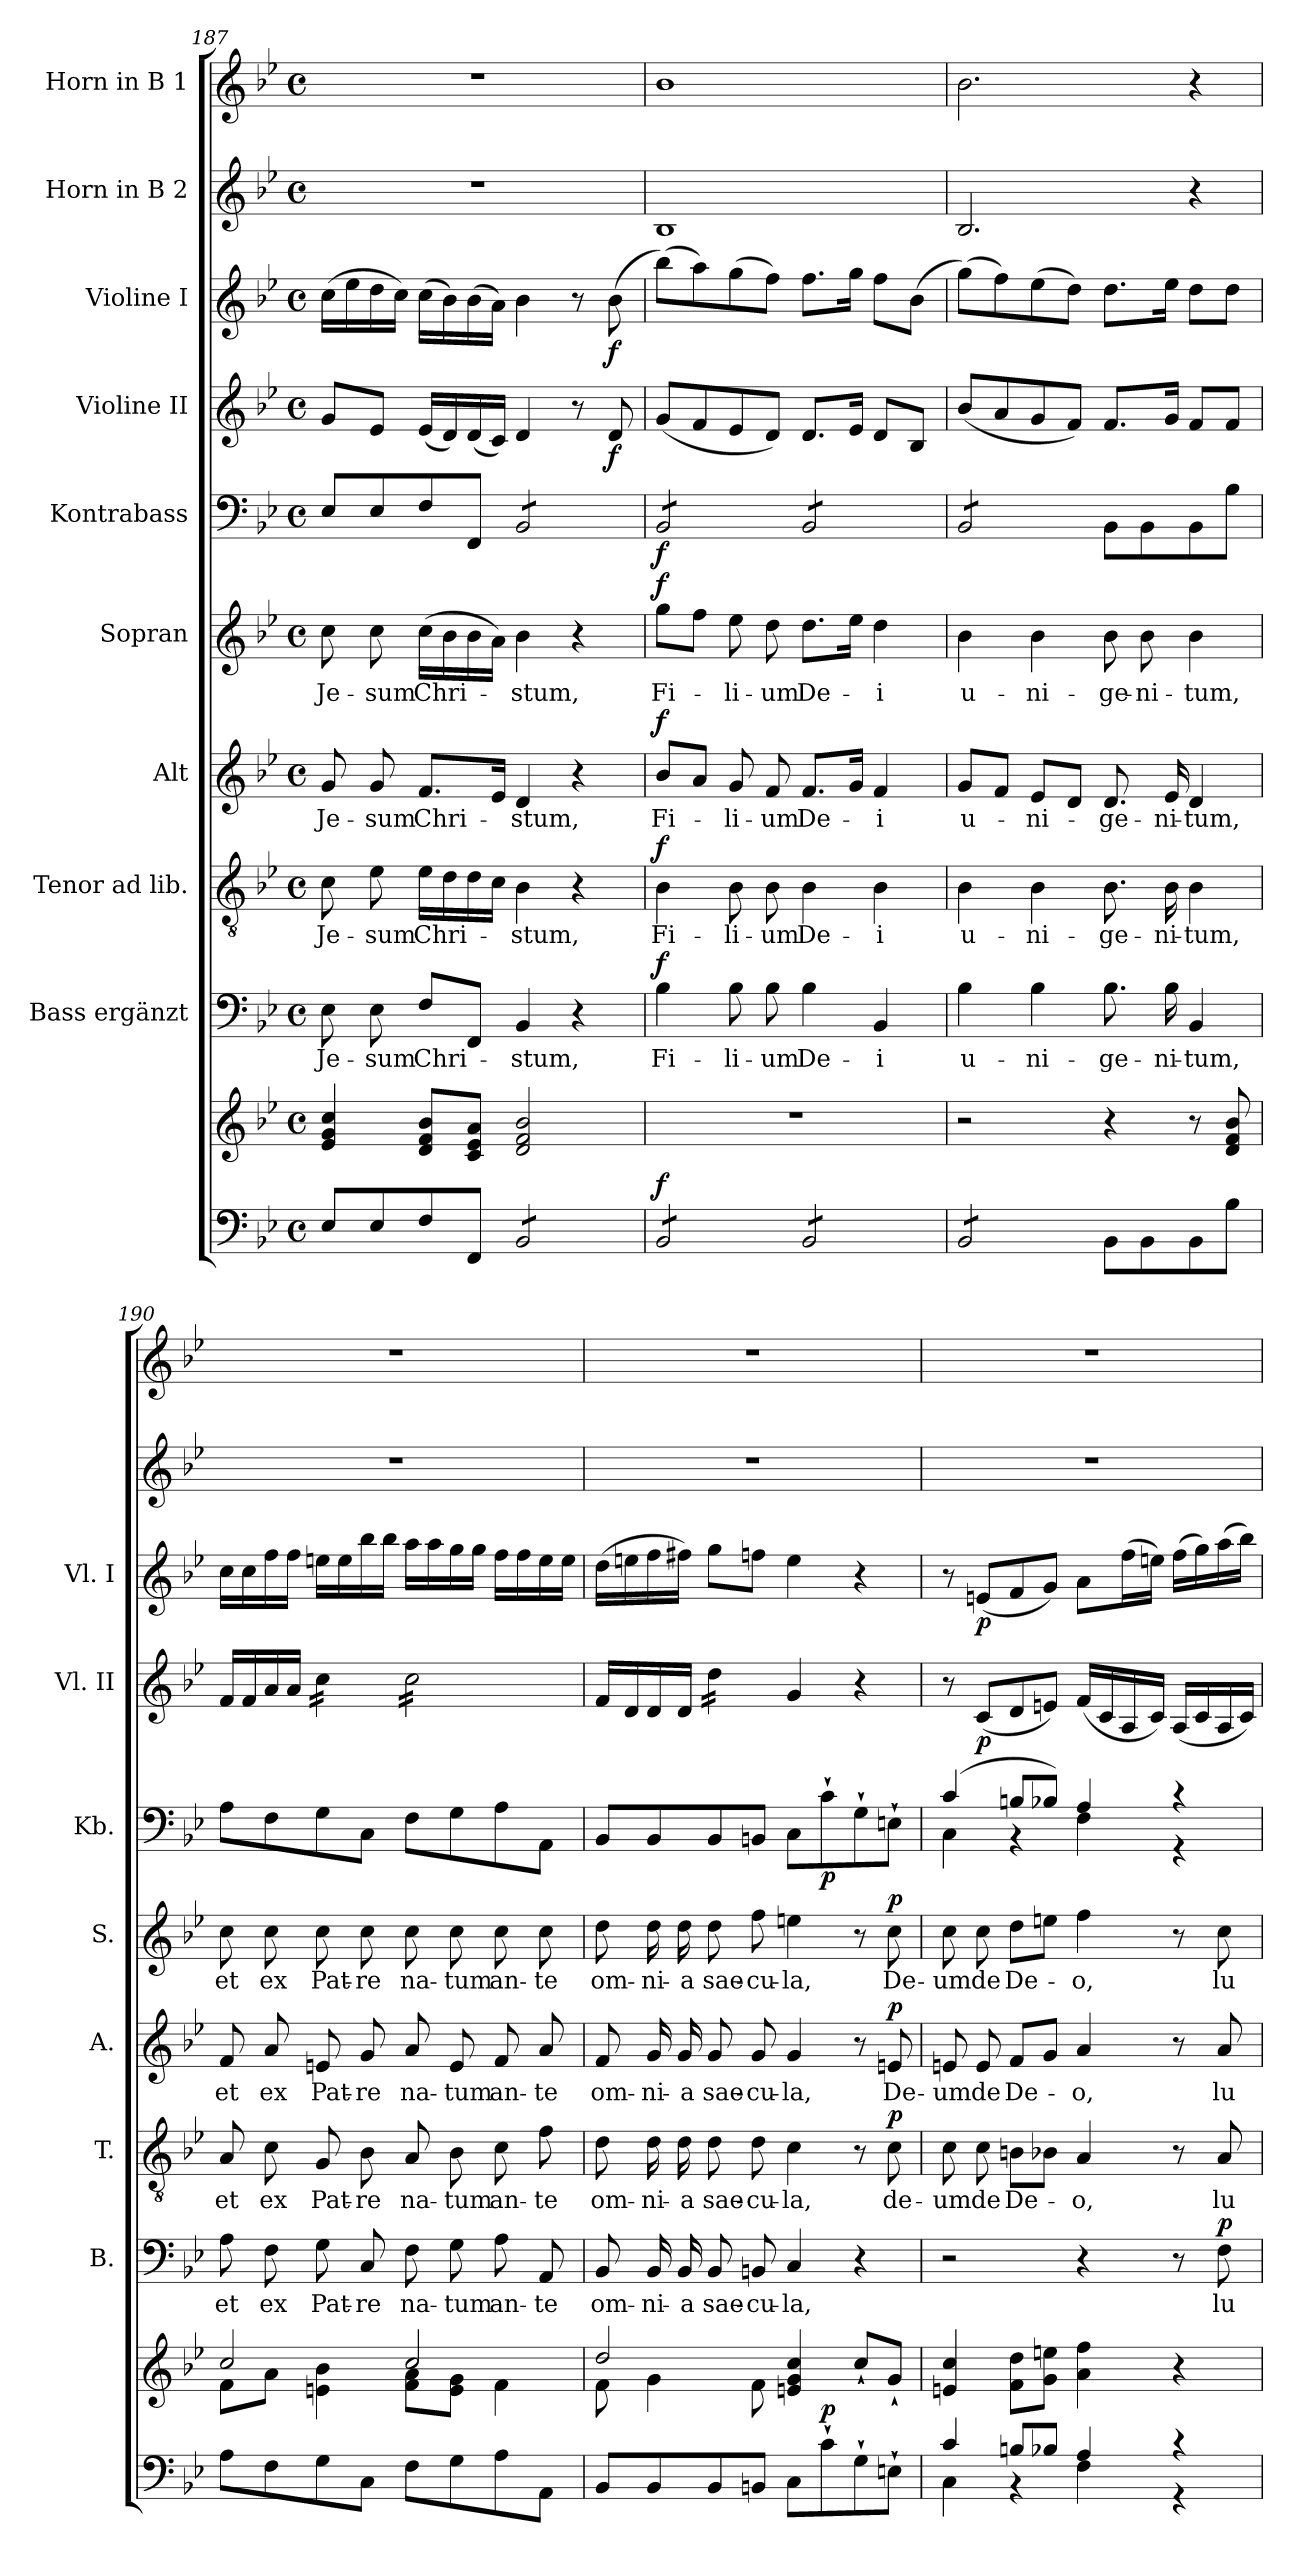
**kern	**kern	**dynam	**kern	**text	**dynam	**kern	**text	**dynam	**kern	**text	**dynam	**kern	**text	**dynam	**kern	**dynam	**kern	**dynam	**kern	**dynam	**kern	**kern
*part10	*part10	*part10	*part9	*part9	*part9	*part8	*part8	*part8	*part7	*part7	*part7	*part6	*part6	*part6	*part5	*part5	*part4	*part4	*part3	*part3	*part2	*part1
*staff11	*staff10	*staff10/11	*staff9	*staff9	*staff9	*staff8	*staff8	*staff8	*staff7	*staff7	*staff7	*staff6	*staff6	*staff6	*staff5	*staff5	*staff4	*staff4	*staff3	*staff3	*staff2	*staff1
*	*	*	*I"Bass ergänzt	*	*	*I"Tenor ad lib.	*	*	*I"Alt	*	*	*I"Sopran	*	*	*I"Kontrabass	*	*I"Violine II	*	*I"Violine I	*	*I"Horn in B 2	*I"Horn in B 1
*	*	*	*I'B.	*	*	*I'T.	*	*	*I'A.	*	*	*I'S.	*	*	*I'Kb.	*	*I'Vl. II	*	*I'Vl. I	*	*	*
*clefF4	*clefG2	*	*clefF4	*	*	*clefGv2	*	*	*clefG2	*	*	*clefG2	*	*	*clefF4	*	*clefG2	*	*clefG2	*	*clefG2	*clefG2
*	*	*	*	*	*	*	*	*	*	*	*	*	*	*	*ITrd7c12	*	*	*	*	*	*ITrd8c14	*ITrd8c14
*k[b-e-]	*k[b-e-]	*	*k[b-e-]	*	*	*k[b-e-]	*	*	*k[b-e-]	*	*	*k[b-e-]	*	*	*k[b-e-]	*	*k[b-e-]	*	*k[b-e-]	*	*k[b-e-]	*k[b-e-]
*B-:	*B-:	*	*B-:	*	*	*B-:	*	*	*B-:	*	*	*B-:	*	*	*B-:	*	*B-:	*	*B-:	*	*B-:	*B-:
*M4/4	*M4/4	*	*M4/4	*	*	*M4/4	*	*	*M4/4	*	*	*M4/4	*	*	*M4/4	*	*M4/4	*	*M4/4	*	*M4/4	*M4/4
*met(c)	*met(c)	*	*met(c)	*	*	*met(c)	*	*	*met(c)	*	*	*met(c)	*	*	*met(c)	*	*met(c)	*	*met(c)	*	*met(c)	*met(c)
=187	=187	=187	=187	=187	=187	=187	=187	=187	=187	=187	=187	=187	=187	=187	=187	=187	=187	=187	=187	=187	=187	=187
!	!	!	!	!LO:LY:b	!	!	!LO:LY:b	!	!	!LO:LY:b	!	!	!LO:LY:b	!	!	!	!	!	!	!	!	!
8E-/L	4e-/ 4g/ 4cc/	.	8E-\	Je-	.	8c\	Je-	.	8g/	Je-	.	8cc\	Je-	.	8EE-/L	.	8g/L	.	(>16cc\LL	.	1r	1r
.	.	.	.	.	.	.	.	.	.	.	.	.	.	.	.	.	.	.	16ee-\	.	.	.
!	!	!	!	!LO:LY:b	!	!	!LO:LY:b	!	!	!LO:LY:b	!	!	!LO:LY:b	!	!	!	!	!	!	!	!	!
8E-/	.	.	8E-\	-sum	.	8e-\	-sum	.	8g/	-sum	.	8cc\	-sum	.	8EE-/	.	8e-/J	.	16dd\	.	.	.
.	.	.	.	.	.	.	.	.	.	.	.	.	.	.	.	.	.	.	16cc\JJ)	.	.	.
!	!	!	!	!LO:LY:b	!	!	!LO:LY:b	!	!	!LO:LY:b	!	!	!LO:LY:b	!	!	!	!	!	!	!	!	!
8F/	8d/ 8f/ 8b-/L	.	8F/L	Chri-	.	16e-\LL	Chri-	.	8.f/L	Chri-	.	(>16cc\LL	Chri-	.	8FF/	.	(<16e-/LL	.	(>16cc\LL	.	.	.
.	.	.	.	.	.	16d\	.	.	.	.	.	16b-\	.	.	.	.	16d/)	.	16b-\)	.	.	.
8FF/J	8c/ 8e-/ 8a/J	.	8FF/J	.	.	16d\	.	.	.	.	.	16b-\	.	.	8FFF/J	.	(<16d/	.	(>16b-\	.	.	.
.	.	.	.	.	.	16c\JJ	.	.	16e-/Jk	.	.	16a\JJ)	.	.	.	.	16c/JJ)	.	16a\JJ)	.	.	.
!	!	!	!	!LO:LY:b	!	!	!LO:LY:b	!	!	!LO:LY:b	!	!	!LO:LY:b	!	!	!	!	!	!	!	!	!
*tremolo	*	*	*	*	*	*	*	*	*	*	*	*	*	*	*	*	*	*	*	*	*	*
*	*	*	*	*	*	*	*	*	*	*	*	*	*	*	*tremolo	*	*	*	*	*	*	*
8BB-/L	2d/ 2f/ 2b-/	.	4BB-/	-stum,	.	4B-\	-stum,	.	4d/	-stum,	.	4b-\	-stum,	.	8BBB-/L	.	4d/	.	4b-\	.	.	.
8BB-/	.	.	.	.	.	.	.	.	.	.	.	.	.	.	8BBB-/	.	.	.	.	.	.	.
8BB-/	.	.	4r	.	.	4r	.	.	4r	.	.	4r	.	.	8BBB-/	.	8r	.	8r	.	.	.
!	!	!	!	!	!	!	!	!	!	!	!	!	!	!	!	!	!	!LO:DY:b	!	!LO:DY:b	!	!
8BB-/J	.	.	.	.	.	.	.	.	.	.	.	.	.	.	8BBB-/J	.	8d/	f	(>8b-\	f	.	.
!!LO:PB:g=z
=188	=188	=188	=188	=188	=188	=188	=188	=188	=188	=188	=188	=188	=188	=188	=188	=188	=188	=188	=188	=188	=188	=188
!	!	!LO:DY:a=2	!	!LO:LY:b	!LO:DY:a	!	!LO:LY:b	!LO:DY:a	!	!LO:LY:b	!LO:DY:a	!	!LO:LY:b	!LO:DY:a	!	!LO:DY:b	!	!	!	!	!	!
8BB-/L	1r	f	4B-\	Fi-	f	4B-\	Fi-	f	8b-/L	Fi-	f	8gg\L	Fi-	f	8BBB-/L	f	(<8g/L	.	(>8bb-\L)	.	1BB-	1B-
8BB-/	.	.	.	.	.	.	.	.	8a/J	.	.	8ff\J	.	.	8BBB-/	.	8f/	.	8aa\)	.	.	.
!	!	!	!	!LO:LY:b	!	!	!LO:LY:b	!	!	!LO:LY:b	!	!	!LO:LY:b	!	!	!	!	!	!	!	!	!
8BB-/	.	.	8B-\	-li-	.	8B-\	-li-	.	8g/	-li-	.	8ee-\	-li-	.	8BBB-/	.	8e-/	.	(>8gg\	.	.	.
!	!	!	!	!LO:LY:b	!	!	!LO:LY:b	!	!	!LO:LY:b	!	!	!LO:LY:b	!	!	!	!	!	!	!	!	!
8BB-/J	.	.	8B-\	-um	.	8B-\	-um	.	8f/	-um	.	8dd\	-um	.	8BBB-/J	.	8d/J)	.	8ff\J)	.	.	.
!	!	!	!	!LO:LY:b	!	!	!LO:LY:b	!	!	!LO:LY:b	!	!	!LO:LY:b	!	!	!	!	!	!	!	!	!
8BB-/L	.	.	4B-\	De-	.	4B-\	De-	.	8.f/L	De-	.	8.dd\L	De-	.	8BBB-/L	.	8.d/L	.	8.ff\L	.	.	.
8BB-/	.	.	.	.	.	.	.	.	.	.	.	.	.	.	8BBB-/	.	.	.	.	.	.	.
.	.	.	.	.	.	.	.	.	16g/Jk	.	.	16ee-\Jk	.	.	.	.	16e-/Jk	.	16gg\Jk	.	.	.
!	!	!	!	!LO:LY:b	!	!	!LO:LY:b	!	!	!LO:LY:b	!	!	!LO:LY:b	!	!	!	!	!	!	!	!	!
8BB-/	.	.	4BB-/	-i	.	4B-\	-i	.	4f/	-i	.	4dd\	-i	.	8BBB-/	.	8d/L	.	8ff\L	.	.	.
8BB-/J	.	.	.	.	.	.	.	.	.	.	.	.	.	.	8BBB-/J	.	8B-/J	.	(>8b-\J	.	.	.
=189	=189	=189	=189	=189	=189	=189	=189	=189	=189	=189	=189	=189	=189	=189	=189	=189	=189	=189	=189	=189	=189	=189
!	!	!	!	!LO:LY:b	!	!	!LO:LY:b	!	!	!LO:LY:b	!	!	!LO:LY:b	!	!	!	!	!	!	!	!	!
8BB-/L	2r	.	4B-\	u-	.	4B-\	u-	.	8g/L	u-	.	4b-\	u-	.	8BBB-/L	.	(<8b-/L	.	(>8gg\L)	.	2.BB-/	2.B-\
8BB-/	.	.	.	.	.	.	.	.	8f/J	.	.	.	.	.	8BBB-/	.	8a/	.	8ff\)	.	.	.
!	!	!	!	!LO:LY:b	!	!	!LO:LY:b	!	!	!LO:LY:b	!	!	!LO:LY:b	!	!	!	!	!	!	!	!	!
8BB-/	.	.	4B-\	-ni-	.	4B-\	-ni-	.	8e-/L	-ni-	.	4b-\	-ni-	.	8BBB-/	.	8g/	.	(>8ee-\	.	.	.
8BB-/J	.	.	.	.	.	.	.	.	8d/J	.	.	.	.	.	8BBB-/J	.	8f/J)	.	8dd\J)	.	.	.
*	*	*	*	*	*	*	*	*	*	*	*	*	*	*	*Xtremolo	*	*	*	*	*	*	*
*Xtremolo	*	*	*	*	*	*	*	*	*	*	*	*	*	*	*	*	*	*	*	*	*	*
!	!	!	!	!LO:LY:b	!	!	!LO:LY:b	!	!	!LO:LY:b	!	!	!LO:LY:b	!	!	!	!	!	!	!	!	!
8BB-\L	4r	.	8.B-\	-ge-	.	8.B-\	-ge-	.	8.d/	-ge-	.	8b-\	-ge-	.	8BBB-\L	.	8.f/L	.	8.dd\L	.	.	.
!	!	!	!	!	!	!	!	!	!	!	!	!	!LO:LY:b	!	!	!	!	!	!	!	!	!
8BB-\	.	.	.	.	.	.	.	.	.	.	.	8b-\	-ni-	.	8BBB-\	.	.	.	.	.	.	.
!	!	!	!	!LO:LY:b	!	!	!LO:LY:b	!	!	!LO:LY:b	!	!	!	!	!	!	!	!	!	!	!	!
.	.	.	16B-\	-ni-	.	16B-\	-ni-	.	16e-/	-ni-	.	.	.	.	.	.	16g/Jk	.	16ee-\Jk	.	.	.
!	!	!	!	!LO:LY:b	!	!	!LO:LY:b	!	!	!LO:LY:b	!	!	!LO:LY:b	!	!	!	!	!	!	!	!	!
8BB-\	8r	.	4BB-/	-tum,	.	4B-\	-tum,	.	4d/	-tum,	.	4b-\	-tum,	.	8BBB-\	.	8f/L	.	8dd\L	.	4r	4r
8B-\J	8d/ 8f/ 8b-/	.	.	.	.	.	.	.	.	.	.	.	.	.	8BB-\J	.	8f/J	.	8dd\J	.	.	.
=190	=190	=190	=190	=190	=190	=190	=190	=190	=190	=190	=190	=190	=190	=190	=190	=190	=190	=190	=190	=190	=190	=190
*	*^	*	*	*	*	*	*	*	*	*	*	*	*	*	*	*	*	*	*	*	*	*
!	!	!	!	!	!LO:LY:b	!	!	!LO:LY:b	!	!	!LO:LY:b	!	!	!LO:LY:b	!	!	!	!	!	!	!	!	!
8A\L	2cc/	8f\L	.	8A\	et	.	8A/	et	.	8f/	et	.	8cc\	et	.	8AA\L	.	16f/LL	.	16cc\LL	.	1r	1r
.	.	.	.	.	.	.	.	.	.	.	.	.	.	.	.	.	.	16f/	.	16cc\	.	.	.
!	!	!	!	!	!LO:LY:b	!	!	!LO:LY:b	!	!	!LO:LY:b	!	!	!LO:LY:b	!	!	!	!	!	!	!	!	!
8F\	.	8a\J	.	8F\	ex	.	8c\	ex	.	8a/	ex	.	8cc\	ex	.	8FF\	.	16a/	.	16ff\	.	.	.
.	.	.	.	.	.	.	.	.	.	.	.	.	.	.	.	.	.	16a/JJ	.	16ff\JJ	.	.	.
!	!	!	!	!	!LO:LY:b	!	!	!LO:LY:b	!	!	!LO:LY:b	!	!	!LO:LY:b	!	!	!	!	!	!	!	!	!
*	*	*	*	*	*	*	*	*	*	*	*	*	*	*	*	*	*	*tremolo	*	*	*	*	*
8G\	.	4en\ 4b-\	.	8G\	Pat-	.	8G/	Pat-	.	8en/	Pat-	.	8cc\	Pat-	.	8GG\	.	16cc\LL	.	16een\LL	.	.	.
.	.	.	.	.	.	.	.	.	.	.	.	.	.	.	.	.	.	16cc\	.	16ee\	.	.	.
!	!	!	!	!	!LO:LY:b	!	!	!LO:LY:b	!	!	!LO:LY:b	!	!	!LO:LY:b	!	!	!	!	!	!	!	!	!
8C\J	.	.	.	8C/	-re	.	8B-\	-re	.	8g/	-re	.	8cc\	-re	.	8CC\J	.	16cc\	.	16bb-\	.	.	.
.	.	.	.	.	.	.	.	.	.	.	.	.	.	.	.	.	.	16cc\JJ	.	16bb-\JJ	.	.	.
!	!	!	!	!	!LO:LY:b	!	!	!LO:LY:b	!	!	!LO:LY:b	!	!	!LO:LY:b	!	!	!	!	!	!	!	!	!
8F\L	2cc/	8f\ 8a\L	.	8F\	na-	.	8A/	na-	.	8a/	na-	.	8cc\	na-	.	8FF\L	.	16cc\LL	.	16aa\LL	.	.	.
.	.	.	.	.	.	.	.	.	.	.	.	.	.	.	.	.	.	16cc\	.	16aa\	.	.	.
!	!	!	!	!	!LO:LY:b	!	!	!LO:LY:b	!	!	!LO:LY:b	!	!	!LO:LY:b	!	!	!	!	!	!	!	!	!
8G\	.	8e\ 8g\J	.	8G\	-tum	.	8B-\	-tum	.	8e/	-tum	.	8cc\	-tum	.	8GG\	.	16cc\	.	16gg\	.	.	.
.	.	.	.	.	.	.	.	.	.	.	.	.	.	.	.	.	.	16cc\	.	16gg\JJ	.	.	.
!	!	!	!	!	!LO:LY:b	!	!	!LO:LY:b	!	!	!LO:LY:b	!	!	!LO:LY:b	!	!	!	!	!	!	!	!	!
8A\	.	4f\	.	8A\	an-	.	8c\	an-	.	8f/	an-	.	8cc\	an-	.	8AA\	.	16cc\	.	16ff\LL	.	.	.
.	.	.	.	.	.	.	.	.	.	.	.	.	.	.	.	.	.	16cc\	.	16ff\	.	.	.
!	!	!	!	!	!LO:LY:b	!	!	!LO:LY:b	!	!	!LO:LY:b	!	!	!LO:LY:b	!	!	!	!	!	!	!	!	!
8AA\J	.	.	.	8AA/	-te	.	8f\	-te	.	8a/	-te	.	8cc\	-te	.	8AAA\J	.	16cc\	.	16ee\	.	.	.
.	.	.	.	.	.	.	.	.	.	.	.	.	.	.	.	.	.	16cc\JJ	.	16ee\JJ	.	.	.
*	*	*	*	*	*	*	*	*	*	*	*	*	*	*	*	*	*	*Xtremolo	*	*	*	*	*
!!LO:PB:g=z
=191	=191	=191	=191	=191	=191	=191	=191	=191	=191	=191	=191	=191	=191	=191	=191	=191	=191	=191	=191	=191	=191	=191	=191
!	!	!	!	!	!LO:LY:b	!	!	!LO:LY:b	!	!	!LO:LY:b	!	!	!LO:LY:b	!	!	!	!	!	!	!	!	!
8BB-/L	2dd/	8f\	.	8BB-/	om-	.	8d\	om-	.	8f/	om-	.	8dd\	om-	.	8BBB-/L	.	16f/LL	.	(>16dd\LL	.	1r	1r
.	.	.	.	.	.	.	.	.	.	.	.	.	.	.	.	.	.	16d/	.	16een\	.	.	.
!	!	!	!	!	!LO:LY:b	!	!	!LO:LY:b	!	!	!LO:LY:b	!	!	!LO:LY:b	!	!	!	!	!	!	!	!	!
8BB-/	.	4g\	.	16BB-/	-ni-	.	16d\	-ni-	.	16g/	-ni-	.	16dd\	-ni-	.	8BBB-/	.	16d/	.	16ff\	.	.	.
!	!	!	!	!	!LO:LY:b	!	!	!LO:LY:b	!	!	!LO:LY:b	!	!	!LO:LY:b	!	!	!	!	!	!	!	!	!
.	.	.	.	16BB-/	-a	.	16d\	-a	.	16g/	-a	.	16dd\	-a	.	.	.	16d/JJ	.	16ff#X\JJ)	.	.	.
!	!	!	!	!	!LO:LY:b	!	!	!LO:LY:b	!	!	!LO:LY:b	!	!	!LO:LY:b	!	!	!	!	!	!	!	!	!
*	*	*	*	*	*	*	*	*	*	*	*	*	*	*	*	*	*	*tremolo	*	*	*	*	*
8BB-/	.	.	.	8BB-/	sae-	.	8d\	sae-	.	8g/	sae-	.	8dd\	sae-	.	8BBB-/	.	16dd\LL	.	8gg\L	.	.	.
.	.	.	.	.	.	.	.	.	.	.	.	.	.	.	.	.	.	16dd\	.	.	.	.	.
!	!	!	!	!	!LO:LY:b	!	!	!LO:LY:b	!	!	!LO:LY:b	!	!	!LO:LY:b	!	!	!	!	!	!	!	!	!
8BBn/J	.	8f\	.	8BBn/	-cu-	.	8d\	-cu-	.	8g/	-cu-	.	8ff\	-cu-	.	8BBBn/J	.	16dd\	.	8ffn\J	.	.	.
.	.	.	.	.	.	.	.	.	.	.	.	.	.	.	.	.	.	16dd\JJ	.	.	.	.	.
*	*	*	*	*	*	*	*	*	*	*	*	*	*	*	*	*	*	*Xtremolo	*	*	*	*	*
!	!	!	!	!	!LO:LY:b	!	!	!LO:LY:b	!	!	!LO:LY:b	!	!	!LO:LY:b	!	!	!	!	!	!	!	!	!
8C\L	4en/ 4g/ 4cc/	2ryy	.	4C/	-la,	.	4c\	-la,	.	4g/	-la,	.	4een\	-la,	.	8CC\L	.	4g/	.	4ee\	.	.	.
!	!	!	!LO:DY:a=2	!	!	!	!	!	!	!	!	!	!	!	!	!	!LO:DY:b	!	!	!	!	!	!
8c`>\	.	.	p	.	.	.	.	.	.	.	.	.	.	.	.	8C`>\	p	.	.	.	.	.	.
8G`>\	8cc`</L	.	.	4r	.	.	8r	.	.	8r	.	.	8r	.	.	8GG`>\	.	4r	.	4r	.	.	.
!	!	!	!	!	!	!	!	!LO:LY:b	!LO:DY:a	!	!LO:LY:b	!LO:DY:a	!	!LO:LY:b	!LO:DY:a	!	!	!	!	!	!	!	!
8En`>\J	8g`</J	.	.	.	.	.	8c\	de-	p	8en/	De-	p	8cc\	De-	p	8EEn`>\J	.	.	.	.	.	.	.
*	*v	*v	*	*	*	*	*	*	*	*	*	*	*	*	*	*	*	*	*	*	*	*	*
=192	=192	=192	=192	=192	=192	=192	=192	=192	=192	=192	=192	=192	=192	=192	=192	=192	=192	=192	=192	=192	=192	=192
*^	*	*	*	*	*	*	*	*	*	*	*	*	*	*	*	*	*	*	*	*	*	*
!	!	!	!	!	!	!	!	!LO:LY:b	!	!	!LO:LY:b	!	!	!LO:LY:b	!	!	!	!	!	!	!	!	!
*	*	*	*	*	*	*	*	*	*	*	*	*	*	*	*	*^	*	*	*	*	*	*	*
4c/	4C\	4en/ 4cc/	.	2r	.	.	8c\	-um	.	8en/	-um	.	8cc\	-um	.	(<4C/	4CC\	.	8r	.	8r	.	1r	1r
!	!	!	!	!	!	!	!	!LO:LY:b	!	!	!LO:LY:b	!	!	!LO:LY:b	!	!	!	!	!	!LO:DY:b	!	!LO:DY:b	!	!
.	.	.	.	.	.	.	8c\	de	.	8e/	de	.	8cc\	de	.	.	.	.	(<8c/L	p	(<8en/L	p	.	.
!	!	!	!	!	!	!	!	!LO:LY:b	!	!	!LO:LY:b	!	!	!LO:LY:b	!	!	!	!	!	!	!	!	!	!
8Bn/L	4rAA	8f\ 8dd\L	.	.	.	.	8Bn\L	De-	.	8f/L	De-	.	8dd\L	De-	.	8BBn/L	4rAA	.	8d/	.	8f/	.	.	.
8B-X/J	.	8g\ 8een\J	.	.	.	.	8B-X\J	.	.	8g/J	.	.	8een\J	.	.	8BB-X/J)	.	.	8en/J)	.	8g/J)	.	.	.
!	!	!	!	!	!	!	!	!LO:LY:b	!	!	!LO:LY:b	!	!	!LO:LY:b	!	!	!	!	!	!	!	!	!	!
4A/	4F\	4a\ 4ff\	.	4r	.	.	4A/	-o,	.	4a/	-o,	.	4ff\	-o,	.	4AA/	4FF\	.	(<16f/LL	.	8a\L	.	.	.
.	.	.	.	.	.	.	.	.	.	.	.	.	.	.	.	.	.	.	16c/	.	.	.	.	.
.	.	.	.	.	.	.	.	.	.	.	.	.	.	.	.	.	.	.	16A/	.	(>16ff\L	.	.	.
.	.	.	.	.	.	.	.	.	.	.	.	.	.	.	.	.	.	.	16c/JJ)	.	16een\JJ)	.	.	.
4r	4r	4r	.	8r	.	.	8r	.	.	8r	.	.	8r	.	.	4r	4r	.	(<16A/LL	.	(>16ff\LL	.	.	.
.	.	.	.	.	.	.	.	.	.	.	.	.	.	.	.	.	.	.	16c/	.	16gg\)	.	.	.
!	!	!	!	!	!LO:LY:b	!LO:DY:a	!	!LO:LY:b	!	!	!LO:LY:b	!	!	!LO:LY:b	!	!	!	!	!	!	!	!	!	!
.	.	.	.	8F\	lu-	p	8A/	lu-	.	8a/	lu-	.	8cc\	lu-	.	.	.	.	16A/	.	(>16aa\	.	.	.
.	.	.	.	.	.	.	.	.	.	.	.	.	.	.	.	.	.	.	16c/JJ)	.	16bb-\JJ)	.	.	.
*v	*v	*	*	*	*	*	*	*	*	*	*	*	*	*	*	*v	*v	*	*	*	*	*	*	*
=	=	=	=	=	=	=	=	=	=	=	=	=	=	=	=	=	=	=	=	=	=	=
*-	*-	*-	*-	*-	*-	*-	*-	*-	*-	*-	*-	*-	*-	*-	*-	*-	*-	*-	*-	*-	*-	*-
